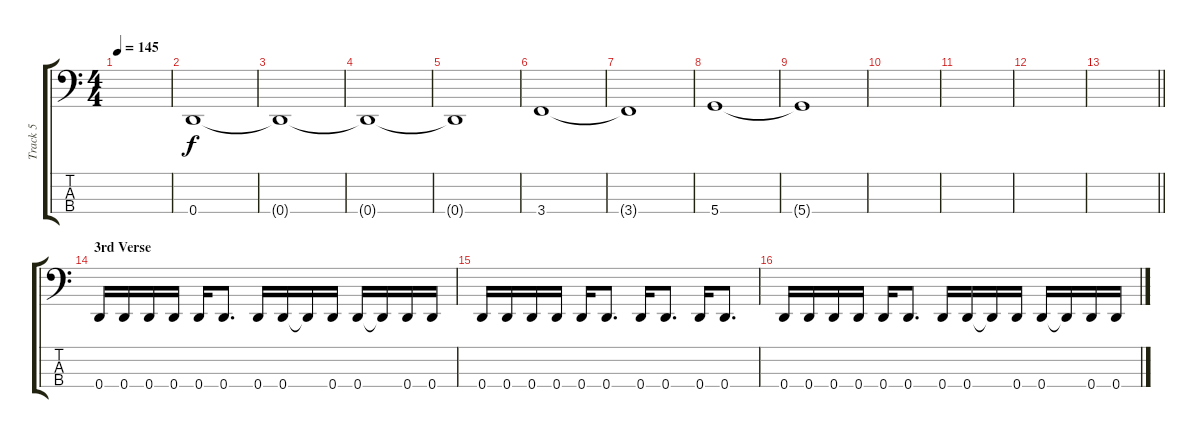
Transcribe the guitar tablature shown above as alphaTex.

\track ("Track 5" "Track 5") {instrument electricbasspick}
\staff {score tabs}
\tuning (G2 D2 A1 D1) {hide}
\ts (4 4)
\tempo 145
\clef f4
\ks c
|
0.4.1 |
0.4{t}.1 |
0.4{t}.1 |
0.4{t}.1 |
3.4.1 |
3.4{t}.1 |
5.4.1 |
5.4{t}.1 |
|
|
|
\barLineRight lightlight
|
\section ("" "3rd Verse")
0.4.16 0.4.16 0.4.16 0.4.16 0.4.16 0.4.8{d} 0.4.16 0.4.16 0.4{t}.16 0.4.16 0.4.16 0.4{t}.16 0.4.16 0.4.16 |
0.4.16 0.4.16 0.4.16 0.4.16 0.4.16 0.4.8{d} 0.4.16 0.4.8{d} 0.4.16 0.4.8{d} |
0.4.16 0.4.16 0.4.16 0.4.16 0.4.16 0.4.8{d} 0.4.16 0.4.16 0.4{t}.16 0.4.16 0.4.16 0.4{t}.16 0.4.16 0.4.16
